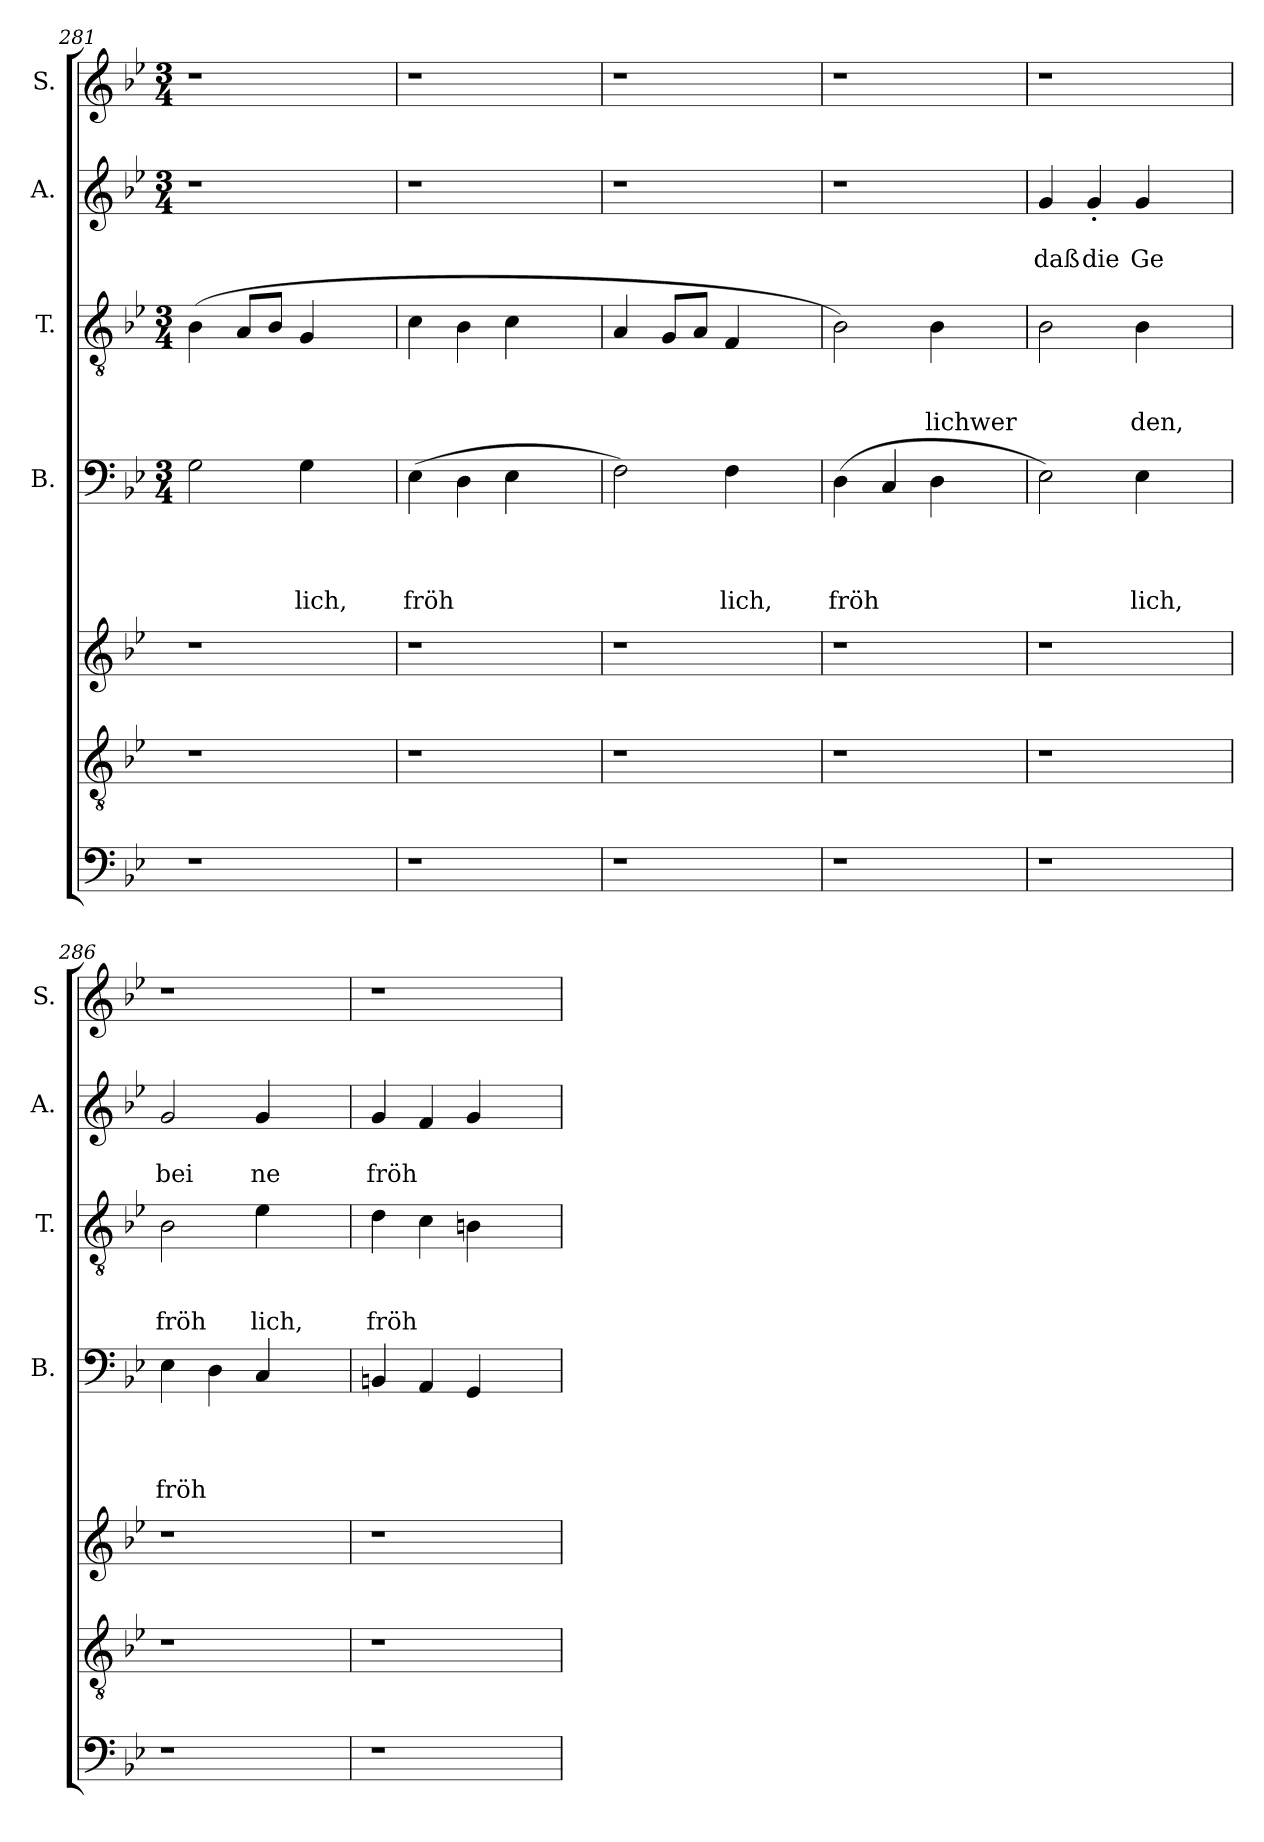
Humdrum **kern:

**kern	**kern	**kern	**kern	**text	**text	**text	**text	**kern	**text	**text	**text	**kern	**text	**text	**kern
*part7	*part6	*part5	*part4	*part4	*part4	*part4	*part4	*part3	*part3	*part3	*part3	*part2	*part2	*part2	*part1
*staff7	*staff6	*staff5	*staff4	*staff4	*staff4	*staff4	*staff4	*staff3	*staff3	*staff3	*staff3	*staff2	*staff2	*staff2	*staff1
*	*	*	*I"B.	*	*	*	*	*I"T.	*	*	*	*I"A.	*	*	*I"S.
*	*	*	*I'B.	*	*	*	*	*I'T.	*	*	*	*I'A.	*	*	*I'S.
!!LO:LB:g=z
*clefF4	*clefGv2	*clefG2	*clefF4	*	*	*	*	*clefGv2	*	*	*	*clefG2	*	*	*clefG2
*k[b-e-]	*k[b-e-]	*k[b-e-]	*k[b-e-]	*	*	*	*	*k[b-e-]	*	*	*	*k[b-e-]	*	*	*k[b-e-]
*B-:	*B-:	*B-:	*B-:	*	*	*	*	*B-:	*	*	*	*B-:	*	*	*B-:
*	*	*	*M3/4	*	*	*	*	*M3/4	*	*	*	*M3/4	*	*	*M3/4
=281	=281	=281	=281	=281	=281	=281	=281	=281	=281	=281	=281	=281	=281	=281	=281
!	!	!	!	!	!	!	!	!	!	!	!	!LO:N:vis=1	!	!	!LO:N:vis=1
1r	1r	1r	2G\	.	.	.	.	(>4B-\	.	.	.	2.r	.	.	2.r
.	.	.	.	.	.	.	.	8A/L	.	.	.	.	.	.	.
.	.	.	.	.	.	.	.	8B-/J	.	.	.	.	.	.	.
!	!	!	!	!	!	!	!LO:LY:b	!	!	!	!	!	!	!	!
.	.	.	4G\	.	.	.	lich,	4G/	.	.	.	.	.	.	.
.	.	.	4ryy	.	.	.	.	4ryy	.	.	.	4ryy	.	.	4ryy
=282	=282	=282	=282	=282	=282	=282	=282	=282	=282	=282	=282	=282	=282	=282	=282
!	!	!	!	!	!	!	!LO:LY:b	!	!	!	!	!LO:N:vis=1	!	!	!LO:N:vis=1
1r	1r	1r	(>4E-\	.	.	.	fröh	4c\	.	.	.	2.r	.	.	2.r
.	.	.	4D\	.	.	.	.	4B-\	.	.	.	.	.	.	.
.	.	.	4E-\	.	.	.	.	4c\	.	.	.	.	.	.	.
.	.	.	4ryy	.	.	.	.	4ryy	.	.	.	4ryy	.	.	4ryy
=283	=283	=283	=283	=283	=283	=283	=283	=283	=283	=283	=283	=283	=283	=283	=283
!	!	!	!	!	!	!	!	!	!	!	!	!LO:N:vis=1	!	!	!LO:N:vis=1
1r	1r	1r	2F\)	.	.	.	.	4A/	.	.	.	2.r	.	.	2.r
.	.	.	.	.	.	.	.	8G/L	.	.	.	.	.	.	.
.	.	.	.	.	.	.	.	8A/J	.	.	.	.	.	.	.
!	!	!	!	!	!	!	!LO:LY:b	!	!	!	!	!	!	!	!
.	.	.	4F\	.	.	.	lich,	4F/	.	.	.	.	.	.	.
.	.	.	4ryy	.	.	.	.	4ryy	.	.	.	4ryy	.	.	4ryy
=284	=284	=284	=284	=284	=284	=284	=284	=284	=284	=284	=284	=284	=284	=284	=284
!	!	!	!	!	!	!	!LO:LY:b	!	!	!	!	!LO:N:vis=1	!	!	!LO:N:vis=1
1r	1r	1r	(>4D\	.	.	.	fröh	2B-\)	.	.	.	2.r	.	.	2.r
.	.	.	4C/	.	.	.	.	.	.	.	.	.	.	.	.
!	!	!	!	!	!	!	!	!	!	!	!LO:LY:b	!	!	!	!
.	.	.	4D\	.	.	.	.	4B-\	.	.	-lichwer	.	.	.	.
.	.	.	4ryy	.	.	.	.	4ryy	.	.	.	4ryy	.	.	4ryy
=285	=285	=285	=285	=285	=285	=285	=285	=285	=285	=285	=285	=285	=285	=285	=285
!	!	!	!	!	!	!	!	!	!	!	!	!	!	!LO:LY:b	!LO:N:vis=1
1r	1r	1r	2E-\)	.	.	.	.	2B-\	.	.	.	4g/	.	daß	2.r
!	!	!	!	!	!	!	!	!	!	!	!	!	!	!LO:LY:b	!
.	.	.	.	.	.	.	.	.	.	.	.	4g'</	.	die	.
!	!	!	!	!	!	!	!LO:LY:b	!	!	!	!LO:LY:b	!	!	!LO:LY:b	!
.	.	.	4E-\	.	.	.	lich,	4B-\	.	.	den,	4g/	.	Ge	.
.	.	.	4ryy	.	.	.	.	4ryy	.	.	.	4ryy	.	.	4ryy
=286	=286	=286	=286	=286	=286	=286	=286	=286	=286	=286	=286	=286	=286	=286	=286
!	!	!	!	!	!	!	!LO:LY:b	!	!	!	!LO:LY:b	!	!	!LO:LY:b	!LO:N:vis=1
1r	1r	1r	4E-\	.	.	.	fröh	2B-\	.	.	fröh	2g/	.	bei	2.r
.	.	.	4D\	.	.	.	.	.	.	.	.	.	.	.	.
!	!	!	!	!	!	!	!	!	!	!	!LO:LY:b	!	!	!LO:LY:b	!
.	.	.	4C/	.	.	.	.	4e-\	.	.	lich,	4g/	.	ne	.
.	.	.	4ryy	.	.	.	.	4ryy	.	.	.	4ryy	.	.	4ryy
=287	=287	=287	=287	=287	=287	=287	=287	=287	=287	=287	=287	=287	=287	=287	=287
!	!	!	!	!	!	!	!	!	!	!	!LO:LY:b	!	!	!LO:LY:b	!LO:N:vis=1
1r	1r	1r	4BBn/	.	.	.	.	4d\	.	.	fröh	4g/	.	fröh	2.r
.	.	.	4AA/	.	.	.	.	4c\	.	.	.	4f/	.	.	.
.	.	.	4GG/	.	.	.	.	4Bn\	.	.	.	4g/	.	.	.
.	.	.	4ryy	.	.	.	.	4ryy	.	.	.	4ryy	.	.	4ryy
=	=	=	=	=	=	=	=	=	=	=	=	=	=	=	=
*-	*-	*-	*-	*-	*-	*-	*-	*-	*-	*-	*-	*-	*-	*-	*-
